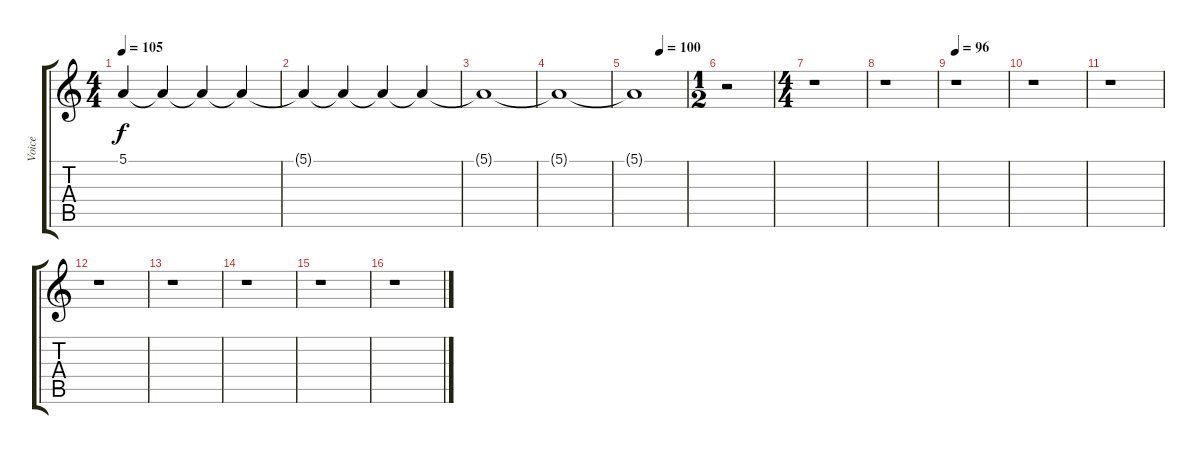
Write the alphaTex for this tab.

\track ("Voice" "Voice") {instrument bassoon}
\staff {score tabs}
\tuning (E4 B3 G3 D3 A2 E2) {hide}
\ts (4 4)
\tempo 105
\clef g2
\ks c
5.1{t}.4{dy f} 5.1{t}.4 5.1{t}.4 5.1{t}.4 |
5.1{t}.4 5.1{t}.4 5.1{t}.4 5.1{t}.4 |
5.1{t}.1 |
5.1{t}.1 |
\tempo (100 0.5)
5.1{t}.1 |
\ts (1 2)
r.2 |
\ts (4 4)
r.1 |
r.1 |
\tempo 96
r.1 |
r.1 |
r.1 |
r.1 |
r.1 |
r.1 |
r.1 |
r.1
